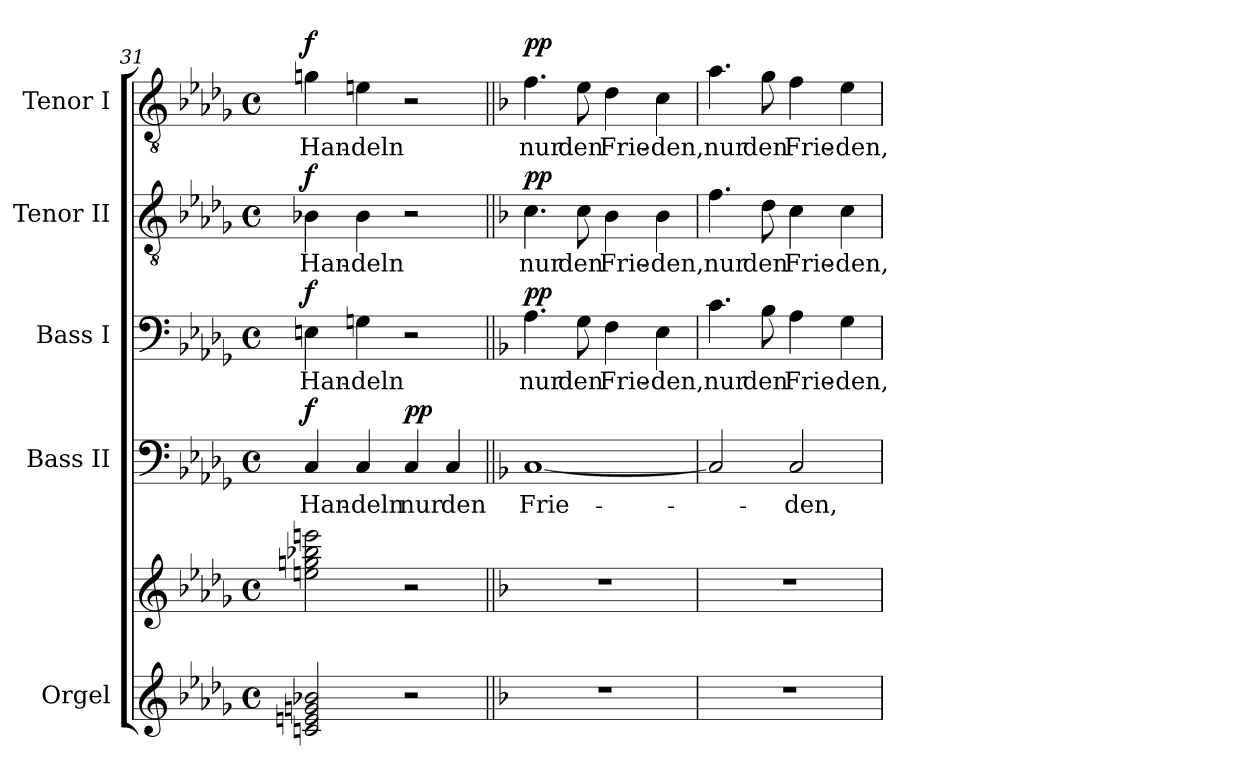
**kern	**kern	**kern	**text	**dynam	**kern	**text	**dynam	**kern	**text	**dynam	**kern	**text	**dynam
*part5	*part5	*part4	*part4	*part4	*part3	*part3	*part3	*part2	*part2	*part2	*part1	*part1	*part1
*staff6	*staff5	*staff4	*staff4	*staff4	*staff3	*staff3	*staff3	*staff2	*staff2	*staff2	*staff1	*staff1	*staff1
*I"Orgel	*	*I"Bass II	*	*	*I"Bass I	*	*	*I"Tenor II	*	*	*I"Tenor I	*	*
*I'Org.	*	*I'B.	*	*	*I'B.	*	*	*I'T.	*	*	*I'T.	*	*
*clefG2	*clefG2	*clefF4	*	*	*clefF4	*	*	*clefGv2	*	*	*clefGv2	*	*
*	*	*	*	*	*	*	*	*ITrd7c12	*	*	*ITrd7c12	*	*
*k[b-e-a-d-g-]	*k[b-e-a-d-g-]	*k[b-e-a-d-g-]	*	*	*k[b-e-a-d-g-]	*	*	*k[b-e-a-d-g-]	*	*	*k[b-e-a-d-g-]	*	*
*D-:	*D-:	*D-:	*	*	*D-:	*	*	*D-:	*	*	*D-:	*	*
*M4/4	*M4/4	*M4/4	*	*	*M4/4	*	*	*M4/4	*	*	*M4/4	*	*
*met(c)	*met(c)	*met(c)	*	*	*met(c)	*	*	*met(c)	*	*	*met(c)	*	*
=31	=31	=31	=31	=31	=31	=31	=31	=31	=31	=31	=31	=31	=31
!	!	!	!LO:LY:b:color=#000000	!	!	!	!	!	!	!	!	!	!
!	!	!	!	!	!	!LO:LY:b:color=#000000	!	!	!	!	!	!	!
!	!	!	!	!	!	!	!	!	!LO:LY:b:color=#000000	!	!	!	!
!	!	!	!	!	!	!	!	!	!	!	!	!LO:LY:b:color=#000000	!
2cni/ 2eni 2gni 2b-Xi	2eeni\ 2ggni 2bb-Xi 2eeeni	4Ci/	Han-	f	4Eni\	Han-	f	4BB-Xi\	Han-	f	4Gni\	Han-	f
!	!	!	!LO:LY:b:color=#000000	!	!	!	!	!	!	!	!	!	!
!	!	!	!	!	!	!LO:LY:b:color=#000000	!	!	!	!	!	!	!
!	!	!	!	!	!	!	!	!	!LO:LY:b:color=#000000	!	!	!	!
!	!	!	!	!	!	!	!	!	!	!	!	!LO:LY:b:color=#000000	!
.	.	4Ci/	-deln	.	4Gni\	-deln	.	4BB-i\	-deln	.	4Eni\	-deln	.
!	!	!	!LO:LY:b:color=#000000	!	!	!	!	!	!	!	!	!	!
2r	2r	4Ci/	nur	pp	2r	.	.	2r	.	.	2r	.	.
!	!	!	!LO:LY:b:color=#000000	!	!	!	!	!	!	!	!	!	!
.	.	4Ci/	den	.	.	.	.	.	.	.	.	.	.
=32||	=32||	=32||	=32||	=32||	=32||	=32||	=32||	=32||	=32||	=32||	=32||	=32||	=32||
*k[b-]	*k[b-]	*k[b-]	*	*	*k[b-]	*	*	*k[b-]	*	*	*k[b-]	*	*
*F:	*F:	*F:	*	*	*F:	*	*	*F:	*	*	*F:	*	*
!	!	!	!LO:LY:b:color=#000000	!	!	!	!	!	!	!	!	!	!
!	!	!	!	!	!	!LO:LY:b:color=#000000	!	!	!	!	!	!	!
!	!	!	!	!	!	!	!	!	!LO:LY:b:color=#000000	!	!	!	!
!	!	!	!	!	!	!	!	!	!	!	!	!LO:LY:b:color=#000000	!
1r	1r	[1Ci	Frie-	.	4.Ai\	nur	pp	4.Ci\	nur	pp	4.Fi\	nur	pp
!	!	!	!	!	!	!LO:LY:b:color=#000000	!	!	!	!	!	!	!
!	!	!	!	!	!	!	!	!	!LO:LY:b:color=#000000	!	!	!	!
!	!	!	!	!	!	!	!	!	!	!	!	!LO:LY:b:color=#000000	!
.	.	.	.	.	8Gi\	den	.	8Ci\	den	.	8Ei\	den	.
!	!	!	!	!	!	!LO:LY:b:color=#000000	!	!	!	!	!	!	!
!	!	!	!	!	!	!	!	!	!LO:LY:b:color=#000000	!	!	!	!
!	!	!	!	!	!	!	!	!	!	!	!	!LO:LY:b:color=#000000	!
.	.	.	.	.	4Fi\	Frie-	.	4BB-i\	Frie-	.	4Di\	Frie-	.
!	!	!	!	!	!	!LO:LY:b:color=#000000	!	!	!	!	!	!	!
!	!	!	!	!	!	!	!	!	!LO:LY:b:color=#000000	!	!	!	!
!	!	!	!	!	!	!	!	!	!	!	!	!LO:LY:b:color=#000000	!
.	.	.	.	.	4Ei\	-den,	.	4BB-i\	-den,	.	4Ci\	-den,	.
!!LO:LB:g=z
=33	=33	=33	=33	=33	=33	=33	=33	=33	=33	=33	=33	=33	=33
!	!	!	!	!	!	!LO:LY:b:color=#000000	!	!	!	!	!	!	!
!	!	!	!	!	!	!	!	!	!LO:LY:b:color=#000000	!	!	!	!
!	!	!	!	!	!	!	!	!	!	!	!	!LO:LY:b:color=#000000	!
1r	1r	2Ci/]	.	.	4.ci\	nur	.	4.Fi\	nur	.	4.Ai\	nur	.
!	!	!	!	!	!	!LO:LY:b:color=#000000	!	!	!	!	!	!	!
!	!	!	!	!	!	!	!	!	!LO:LY:b:color=#000000	!	!	!	!
!	!	!	!	!	!	!	!	!	!	!	!	!LO:LY:b:color=#000000	!
.	.	.	.	.	8B-i\	den	.	8Di\	den	.	8Gi\	den	.
!	!	!	!LO:LY:b:color=#000000	!	!	!	!	!	!	!	!	!	!
!	!	!	!	!	!	!LO:LY:b:color=#000000	!	!	!	!	!	!	!
!	!	!	!	!	!	!	!	!	!LO:LY:b:color=#000000	!	!	!	!
!	!	!	!	!	!	!	!	!	!	!	!	!LO:LY:b:color=#000000	!
.	.	2Ci/	-den,	.	4Ai\	Frie-	.	4Ci\	Frie-	.	4Fi\	Frie-	.
!	!	!	!	!	!	!LO:LY:b:color=#000000	!	!	!	!	!	!	!
!	!	!	!	!	!	!	!	!	!LO:LY:b:color=#000000	!	!	!	!
!	!	!	!	!	!	!	!	!	!	!	!	!LO:LY:b:color=#000000	!
.	.	.	.	.	4Gi\	-den,	.	4Ci\	-den,	.	4Ei\	-den,	.
=	=	=	=	=	=	=	=	=	=	=	=	=	=
*-	*-	*-	*-	*-	*-	*-	*-	*-	*-	*-	*-	*-	*-
